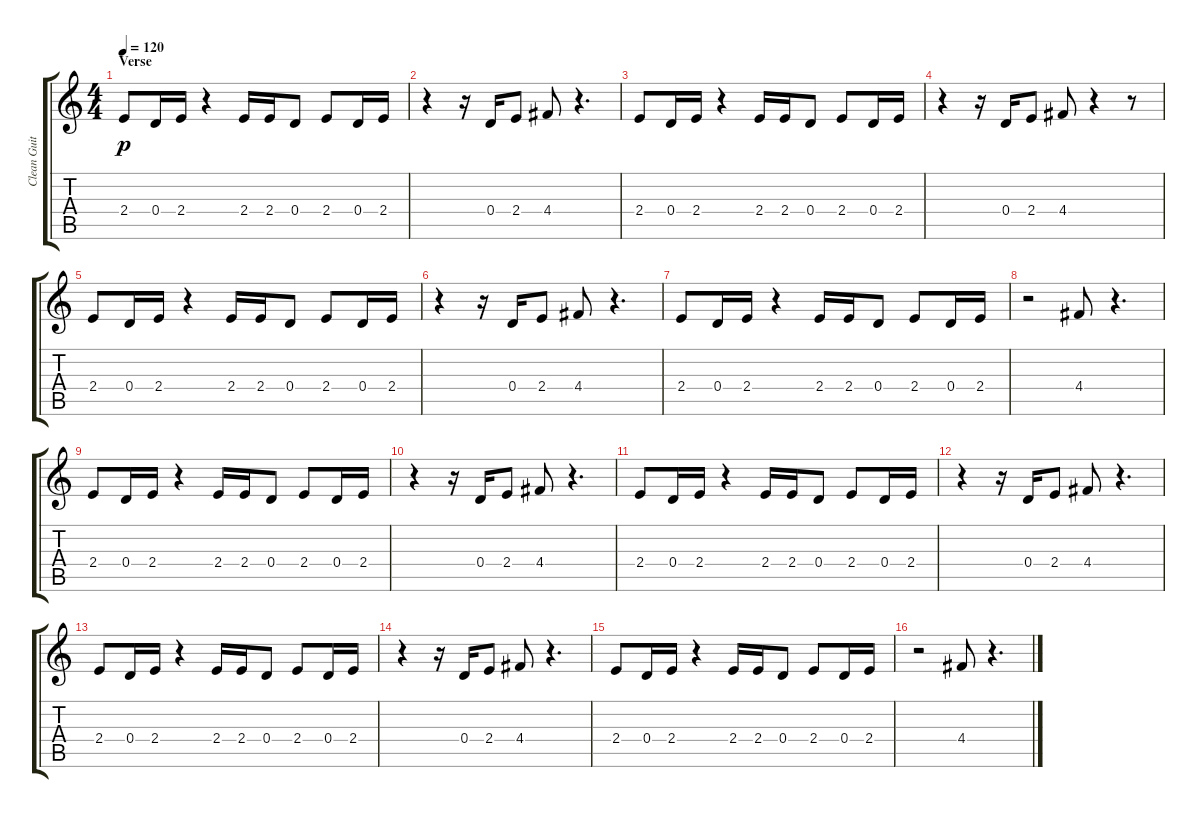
\track ("Clean Guitar" "Clean Guit") {instrument banjo}
\staff {score tabs}
\tuning (E4 B3 G3 D3 A2 E2) {hide}
\displaytranspose 12
\ts (4 4)
\section ("" "Verse")
\tempo 120
\clef g2
\ks c
2.4.8{dy p} 0.4.16 2.4.16 r.4 2.4.16 2.4.16 0.4.8 2.4.8 0.4.16 2.4.16 |
r.4 r.16 0.4.16 2.4.8 4.4.8 r.4{d} |
2.4.8 0.4.16 2.4.16 r.4 2.4.16 2.4.16 0.4.8 2.4.8 0.4.16 2.4.16 |
r.4 r.16 0.4.16 2.4.8 4.4.8 r.4 r.8 |
2.4.8 0.4.16 2.4.16 r.4 2.4.16 2.4.16 0.4.8 2.4.8 0.4.16 2.4.16 |
r.4 r.16 0.4.16 2.4.8 4.4.8 r.4{d} |
2.4.8 0.4.16 2.4.16 r.4 2.4.16 2.4.16 0.4.8 2.4.8 0.4.16 2.4.16 |
r.2 4.4.8 r.4{d} |
2.4.8 0.4.16 2.4.16 r.4 2.4.16 2.4.16 0.4.8 2.4.8 0.4.16 2.4.16 |
r.4 r.16 0.4.16 2.4.8 4.4.8 r.4{d} |
2.4.8 0.4.16 2.4.16 r.4 2.4.16 2.4.16 0.4.8 2.4.8 0.4.16 2.4.16 |
r.4 r.16 0.4.16 2.4.8 4.4.8 r.4{d} |
2.4.8 0.4.16 2.4.16 r.4 2.4.16 2.4.16 0.4.8 2.4.8 0.4.16 2.4.16 |
r.4 r.16 0.4.16 2.4.8 4.4.8 r.4{d} |
2.4.8 0.4.16 2.4.16 r.4 2.4.16 2.4.16 0.4.8 2.4.8 0.4.16 2.4.16 |
r.2 4.4.8 r.4{d}
